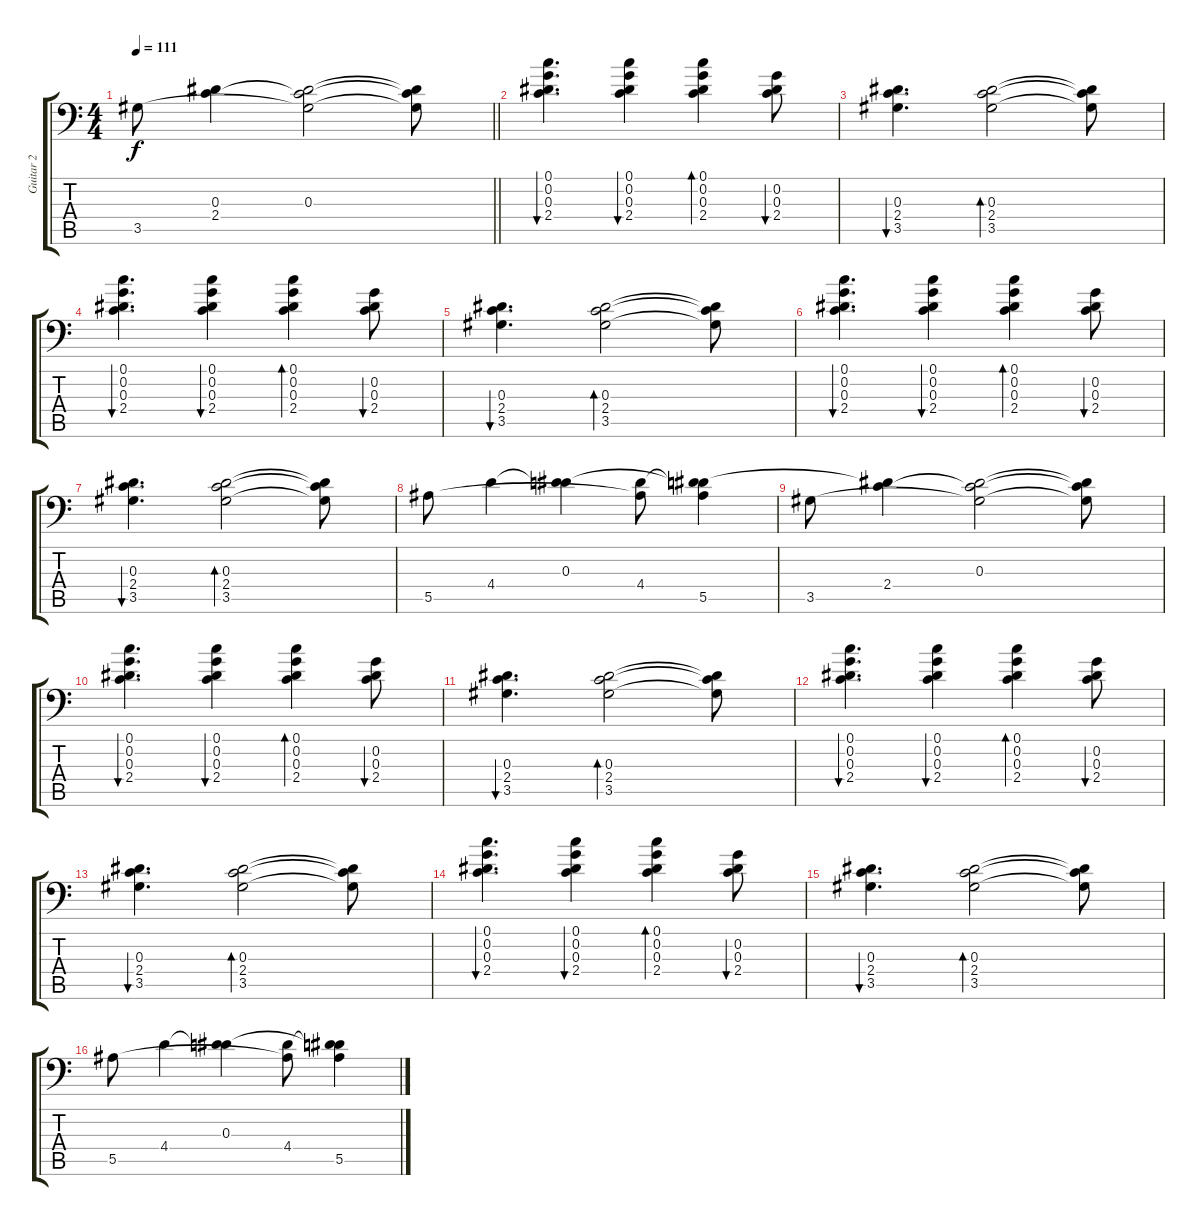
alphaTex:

\track ("Guitar 2" "Guitar 2") {instrument electricguitarclean}
\staff {score tabs}
\tuning (C4 G3 Eb3 Bb2 F2 Bb1) {hide}
\ts (4 4)
\tempo 111
\clef f4
\barLineRight lightlight
\ks c
3.5.8{dy f} (0.3{t} 2.4).4 (0.3 2.4{t} 3.5{t}).2 (0.3{t} 2.4{t} 3.5{t}).8 |
(0.1 0.2 0.3 2.4).4{d bu 60} (0.1 0.2 0.3 2.4).4{bu 60} (0.1 0.2 0.3 2.4).4{bd 60} (0.2 0.3 2.4).8{bu 60} |
(0.3 2.4 3.5).4{d bu 60} (0.3 2.4 3.5).2{bd 60} (0.3{t} 2.4{t} 3.5{t}).8 |
(0.1 0.2 0.3 2.4).4{d bu 60} (0.1 0.2 0.3 2.4).4{bu 60} (0.1 0.2 0.3 2.4).4{bd 60} (0.2 0.3 2.4).8{bu 60} |
(0.3 2.4 3.5).4{d bu 60} (0.3 2.4 3.5).2{bd 60} (0.3{t} 2.4{t} 3.5{t}).8 |
(0.1 0.2 0.3 2.4).4{d bu 60} (0.1 0.2 0.3 2.4).4{bu 60} (0.1 0.2 0.3 2.4).4{bd 60} (0.2 0.3 2.4).8{bu 60} |
(0.3 2.4 3.5).4{d bu 60} (0.3 2.4 3.5).2{bd 60} (0.3{t} 2.4{t} 3.5{t}).8 |
5.5.8 4.4.4 (0.3 4.4{t}).4 (4.4 5.5{t}).8 (0.3{t} 4.4{t} 5.5).4 |
3.5.8 (0.3{t} 2.4).4 (0.3 2.4{t} 3.5{t}).2 (0.3{t} 2.4{t} 3.5{t}).8 |
(0.1 0.2 0.3 2.4).4{d bu 60} (0.1 0.2 0.3 2.4).4{bu 60} (0.1 0.2 0.3 2.4).4{bd 60} (0.2 0.3 2.4).8{bu 60} |
(0.3 2.4 3.5).4{d bu 60} (0.3 2.4 3.5).2{bd 60} (0.3{t} 2.4{t} 3.5{t}).8 |
(0.1 0.2 0.3 2.4).4{d bu 60} (0.1 0.2 0.3 2.4).4{bu 60} (0.1 0.2 0.3 2.4).4{bd 60} (0.2 0.3 2.4).8{bu 60} |
(0.3 2.4 3.5).4{d bu 60} (0.3 2.4 3.5).2{bd 60} (0.3{t} 2.4{t} 3.5{t}).8 |
(0.1 0.2 0.3 2.4).4{d bu 60} (0.1 0.2 0.3 2.4).4{bu 60} (0.1 0.2 0.3 2.4).4{bd 60} (0.2 0.3 2.4).8{bu 60} |
(0.3 2.4 3.5).4{d bu 60} (0.3 2.4 3.5).2{bd 60} (0.3{t} 2.4{t} 3.5{t}).8 |
5.5.8 4.4.4 (0.3 4.4{t}).4 (4.4 5.5{t}).8 (0.3{t} 4.4{t} 5.5).4
